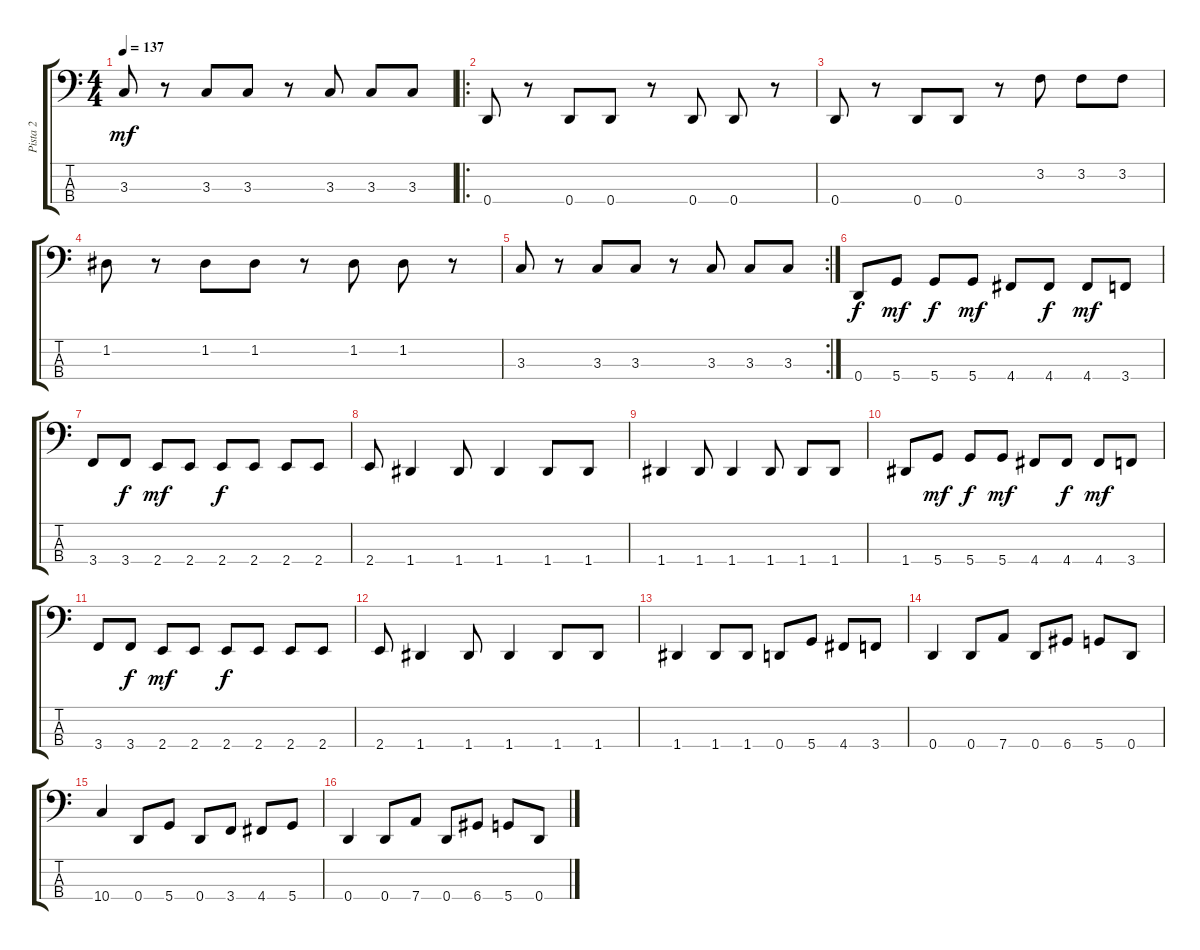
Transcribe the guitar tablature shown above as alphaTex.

\track ("Pista 2" "Pista 2") {instrument electricbassfinger}
\staff {score tabs}
\tuning (G2 D2 A1 D1) {hide}
\ts (4 4)
\tempo 137
\clef f4
\ks c
3.3.8{dy mf} r.8 3.3.8 3.3.8 r.8 3.3.8 3.3.8 3.3.8 |
\ro
0.4.8 r.8 0.4.8 0.4.8 r.8 0.4.8 0.4.8 r.8 |
0.4.8 r.8 0.4.8 0.4.8 r.8 3.2.8 3.2.8 3.2.8 |
1.2.8 r.8 1.2.8 1.2.8 r.8 1.2.8 1.2.8 r.8 |
\rc 2
3.3.8 r.8 3.3.8 3.3.8 r.8 3.3.8 3.3.8 3.3.8 |
0.4.8{dy f} 5.4.8{dy mf} 5.4.8{dy f} 5.4.8{dy mf} 4.4.8 4.4.8{dy f} 4.4.8{dy mf} 3.4.8 |
3.4.8 3.4.8{dy f} 2.4.8{dy mf} 2.4.8 2.4.8{dy f} 2.4.8 2.4.8 2.4.8 |
2.4.8 1.4.4 1.4.8 1.4.4 1.4.8 1.4.8 |
1.4.4 1.4.8 1.4.4 1.4.8 1.4.8 1.4.8 |
1.4.8 5.4.8{dy mf} 5.4.8{dy f} 5.4.8{dy mf} 4.4.8 4.4.8{dy f} 4.4.8{dy mf} 3.4.8 |
3.4.8 3.4.8{dy f} 2.4.8{dy mf} 2.4.8 2.4.8{dy f} 2.4.8 2.4.8 2.4.8 |
2.4.8 1.4.4 1.4.8 1.4.4 1.4.8 1.4.8 |
1.4.4 1.4.8 1.4.8 0.4.8 5.4.8 4.4.8 3.4.8 |
0.4.4 0.4.8 7.4.8 0.4.8 6.4.8 5.4.8 0.4.8 |
10.4.4 0.4.8 5.4.8 0.4.8 3.4.8 4.4.8 5.4.8 |
0.4.4 0.4.8 7.4.8 0.4.8 6.4.8 5.4.8 0.4.8
